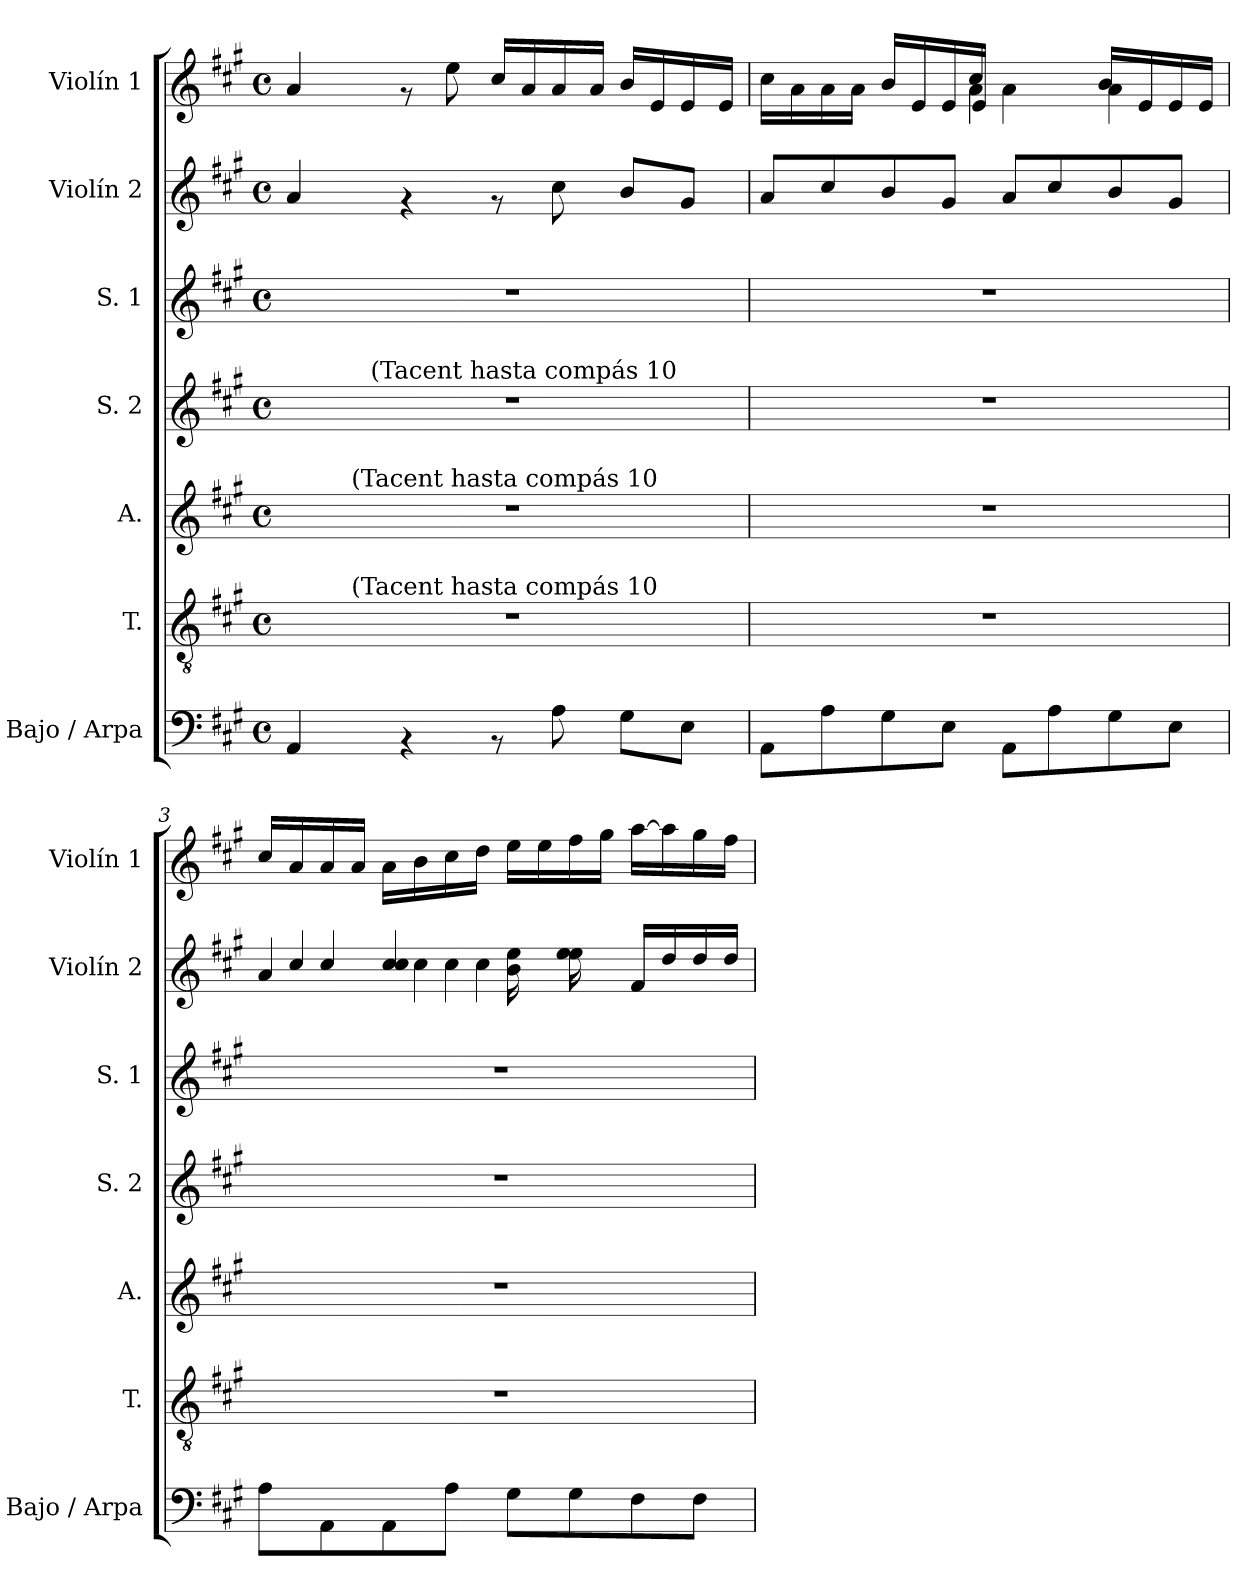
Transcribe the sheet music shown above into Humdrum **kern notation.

**kern	**kern	**kern	**kern	**kern	**kern	**kern
*part7	*part6	*part5	*part4	*part3	*part2	*part1
*staff7	*staff6	*staff5	*staff4	*staff3	*staff2	*staff1
*I"Bajo / Arpa	*I"T.	*I"A.	*I"S. 2	*I"S. 1	*I"Violín 2	*I"Violín 1
*I'Bajo / Arpa	*I'T.	*I'A.	*I'S. 2	*I'S. 1	*I'Violín 2	*I'Violín 1
!!LO:PB:g=z
*clefF4	*clefGv2	*clefG2	*clefG2	*clefG2	*clefG2	*clefG2
*k[f#c#g#]	*k[f#c#g#]	*k[f#c#g#]	*k[f#c#g#]	*k[f#c#g#]	*k[f#c#g#]	*k[f#c#g#]
*A:	*A:	*A:	*A:	*A:	*A:	*A:
*M4/4	*M4/4	*M4/4	*M4/4	*M4/4	*M4/4	*M4/4
*met(c)	*met(c)	*met(c)	*met(c)	*met(c)	*met(c)	*met(c)
=1	=1	=1	=1	=1	=1	=1
*	*^	*^	*^	*	*	*
4AA/	1r	8ryy	1r	8ryy	1r	8.ryy	1r	4a/	4a/
.	.	32ryy	.	32ryy	.	.	.	.	.
!	!	!	!	!LO:TX:a:t=(Tacent hasta compás 10	!	!	!	!	!
!	!	!LO:TX:a:t=(Tacent hasta compás 10	!	!	!	!	!	!	!
.	.	2ryy	.	2ryy	.	.	.	.	.
!	!	!	!	!	!	!LO:TX:a:t=(Tacent hasta compás 10	!	!	!
.	.	.	.	.	.	2ryy	.	.	.
4rAA	.	.	.	.	.	.	.	4rf	8rf
.	.	.	.	.	.	.	.	.	8ee\
8rAA	.	.	.	.	.	.	.	8rf	16cc#/LL
.	.	.	.	.	.	.	.	.	16a/
8A\	.	.	.	.	.	.	.	8cc#\	16a/
.	.	4ryy	.	4ryy	.	.	.	.	.
.	.	.	.	.	.	4ryy	.	.	16a/JJ
8G#\L	.	.	.	.	.	.	.	8b/L	16b/LL
.	.	.	.	.	.	.	.	.	16e/
8E\J	.	.	.	.	.	.	.	8g#/J	16e/
.	.	16.ryy	.	16.ryy	.	.	.	.	.
.	.	.	.	.	.	16ryy	.	.	16e/JJ
*	*v	*v	*	*	*v	*v	*	*	*
*	*	*v	*v	*	*	*	*
=2	=2	=2	=2	=2	=2	=2
*	*	*	*	*	*	*^
*	*	*	*	*	*	*	*^
8AA\L	1r	1r	1r	1r	8a/L	16cc#\LL	4..ryy	4..ryy
.	.	.	.	.	.	16a\	.	.
8A\	.	.	.	.	8cc#/	16a\	.	.
.	.	.	.	.	.	16a\JJ	.	.
8G#\	.	.	.	.	8b/	16b/LL	.	.
.	.	.	.	.	.	16e/	.	.
8E\J	.	.	.	.	8g#/J	16e/	.	.
.	.	.	.	.	.	16e/JJ	4cc#/	4a\
8AA\L	.	.	.	.	8a/L	4a\	.	.
8A\	.	.	.	.	8cc#/	.	.	.
.	.	.	.	.	.	.	16ryy	4ryy
8G#\	.	.	.	.	8b/	4a\	16b/LL	.
.	.	.	.	.	.	.	16e/	.
8E\J	.	.	.	.	8g#/J	.	16e/	.
.	.	.	.	.	.	.	16e/JJ	16ryy
*	*	*	*	*	*	*v	*v	*v
=3	=3	=3	=3	=3	=3	=3
*	*	*	*	*	*^	*
*	*	*	*	*	*	*^	*
*	*	*	*	*	*	*	*^	*
8A\L	1r	1r	1r	1r	4a/	16ryy	8ryy	4..ryy	16cc#/LL
.	.	.	.	.	.	4cc#/	.	.	16a/
8AA\	.	.	.	.	.	.	4cc#/	.	16a/
.	.	.	.	.	.	.	.	.	16a/JJ
8AA\	.	.	.	.	4cc#/ 4cc#/	.	.	.	16a\LL
.	.	.	.	.	.	4cc#\	.	.	16b\
8A\J	.	.	.	.	.	.	4cc#\	.	16cc#\
.	.	.	.	.	.	.	.	4cc#\	16dd\JJ
8G#\L	.	.	.	.	16b\ 16ee\	.	.	.	16ee\LL
.	.	.	.	.	16ryy	4..ryy	.	.	16ee\
8G#\	.	.	.	.	16ee\ 16ee\	.	4.ryy	.	16ff#\
.	.	.	.	.	16ryy	.	.	4ryy	16gg#\JJ
8F#\	.	.	.	.	16f#/LL	.	.	.	[>16aa\LL
.	.	.	.	.	16dd/	.	.	.	16aa\]
8F#\J	.	.	.	.	16dd/	.	.	.	16gg#\
.	.	.	.	.	16dd/JJ	.	.	16ryy	16ff#\JJ
*	*	*	*	*	*v	*v	*v	*v	*
=	=	=	=	=	=	=
*-	*-	*-	*-	*-	*-	*-
